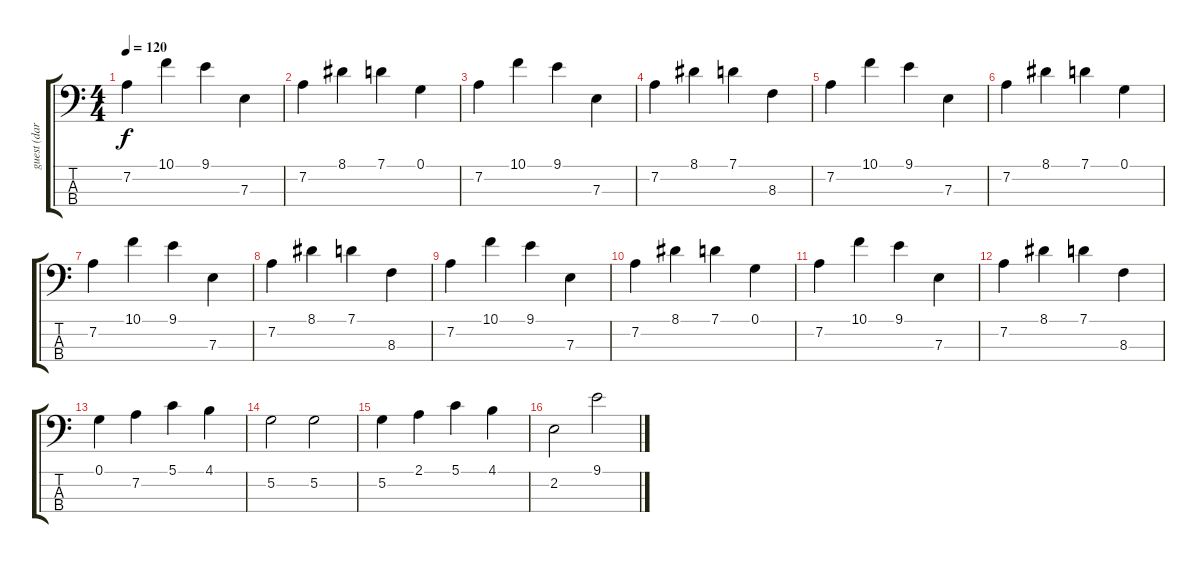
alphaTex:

\track ("guest (darin) bass" "guest (dar") {instrument electricbassfinger}
\staff {score tabs}
\tuning (G2 D2 A1 E1) {hide}
\ts (4 4)
\tempo 120
\clef f4
\ks c
7.2.4{dy f} 10.1.4 9.1.4 7.3.4 |
7.2.4 8.1.4 7.1.4 0.1.4 |
7.2.4 10.1.4 9.1.4 7.3.4 |
7.2.4 8.1.4 7.1.4 8.3.4 |
7.2.4 10.1.4 9.1.4 7.3.4 |
7.2.4 8.1.4 7.1.4 0.1.4 |
7.2.4 10.1.4 9.1.4 7.3.4 |
7.2.4 8.1.4 7.1.4 8.3.4 |
7.2.4 10.1.4 9.1.4 7.3.4 |
7.2.4 8.1.4 7.1.4 0.1.4 |
7.2.4 10.1.4 9.1.4 7.3.4 |
7.2.4 8.1.4 7.1.4 8.3.4 |
0.1.4 7.2.4 5.1.4 4.1.4 |
5.2.2 5.2.2 |
5.2.4 2.1.4 5.1.4 4.1.4 |
2.2.2 9.1.2
